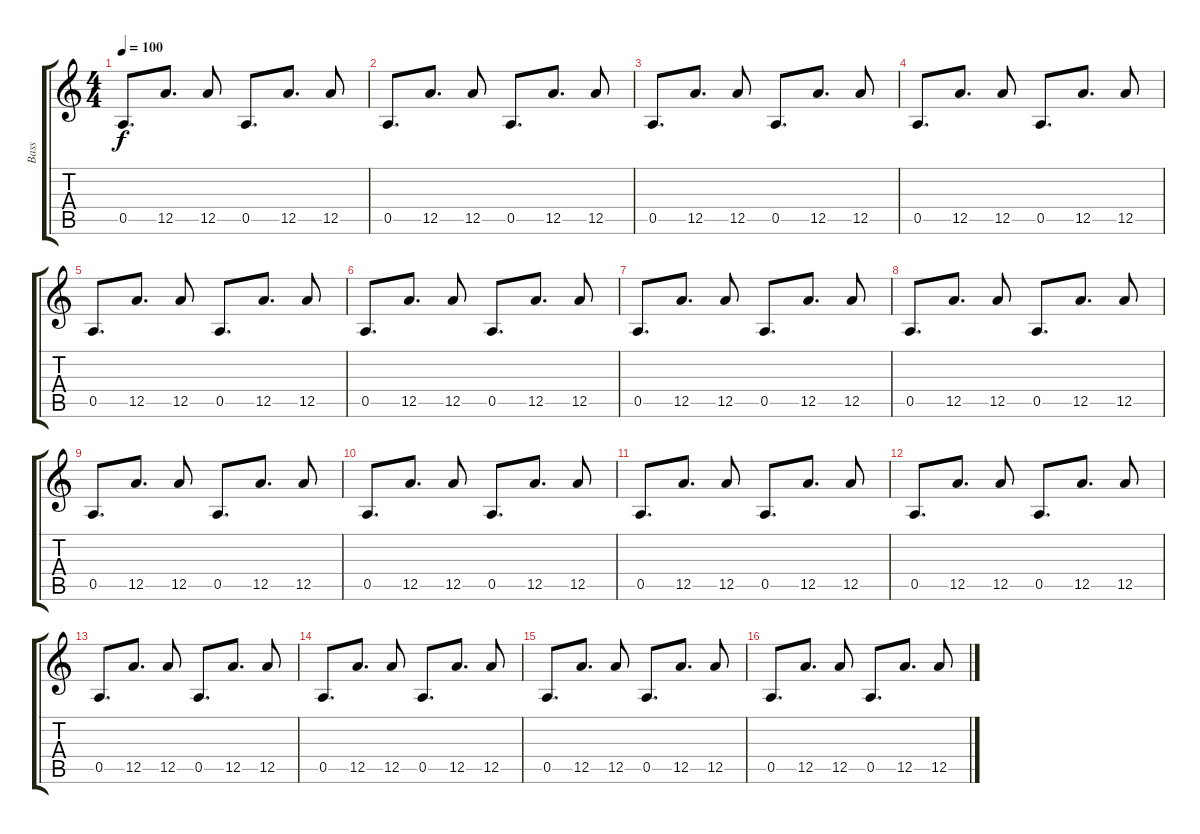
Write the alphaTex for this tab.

\track ("Bass" "Bass") {instrument electricbasspick}
\staff {score tabs}
\tuning (E4 B3 G3 D3 A2 E2) {hide}
\ts (4 4)
\tempo 100
\clef g2
\ks c
0.5.8{d dy f} 12.5.8{d} 12.5.8 0.5.8{d} 12.5.8{d} 12.5.8 |
0.5.8{d} 12.5.8{d} 12.5.8 0.5.8{d} 12.5.8{d} 12.5.8 |
0.5.8{d} 12.5.8{d} 12.5.8 0.5.8{d} 12.5.8{d} 12.5.8 |
0.5.8{d} 12.5.8{d} 12.5.8 0.5.8{d} 12.5.8{d} 12.5.8 |
0.5.8{d} 12.5.8{d} 12.5.8 0.5.8{d} 12.5.8{d} 12.5.8 |
0.5.8{d} 12.5.8{d} 12.5.8 0.5.8{d} 12.5.8{d} 12.5.8 |
0.5.8{d} 12.5.8{d} 12.5.8 0.5.8{d} 12.5.8{d} 12.5.8 |
0.5.8{d} 12.5.8{d} 12.5.8 0.5.8{d} 12.5.8{d} 12.5.8 |
0.5.8{d} 12.5.8{d} 12.5.8 0.5.8{d} 12.5.8{d} 12.5.8 |
0.5.8{d} 12.5.8{d} 12.5.8 0.5.8{d} 12.5.8{d} 12.5.8 |
0.5.8{d} 12.5.8{d} 12.5.8 0.5.8{d} 12.5.8{d} 12.5.8 |
0.5.8{d} 12.5.8{d} 12.5.8 0.5.8{d} 12.5.8{d} 12.5.8 |
0.5.8{d} 12.5.8{d} 12.5.8 0.5.8{d} 12.5.8{d} 12.5.8 |
0.5.8{d} 12.5.8{d} 12.5.8 0.5.8{d} 12.5.8{d} 12.5.8 |
0.5.8{d} 12.5.8{d} 12.5.8 0.5.8{d} 12.5.8{d} 12.5.8 |
0.5.8{d} 12.5.8{d} 12.5.8 0.5.8{d} 12.5.8{d} 12.5.8
